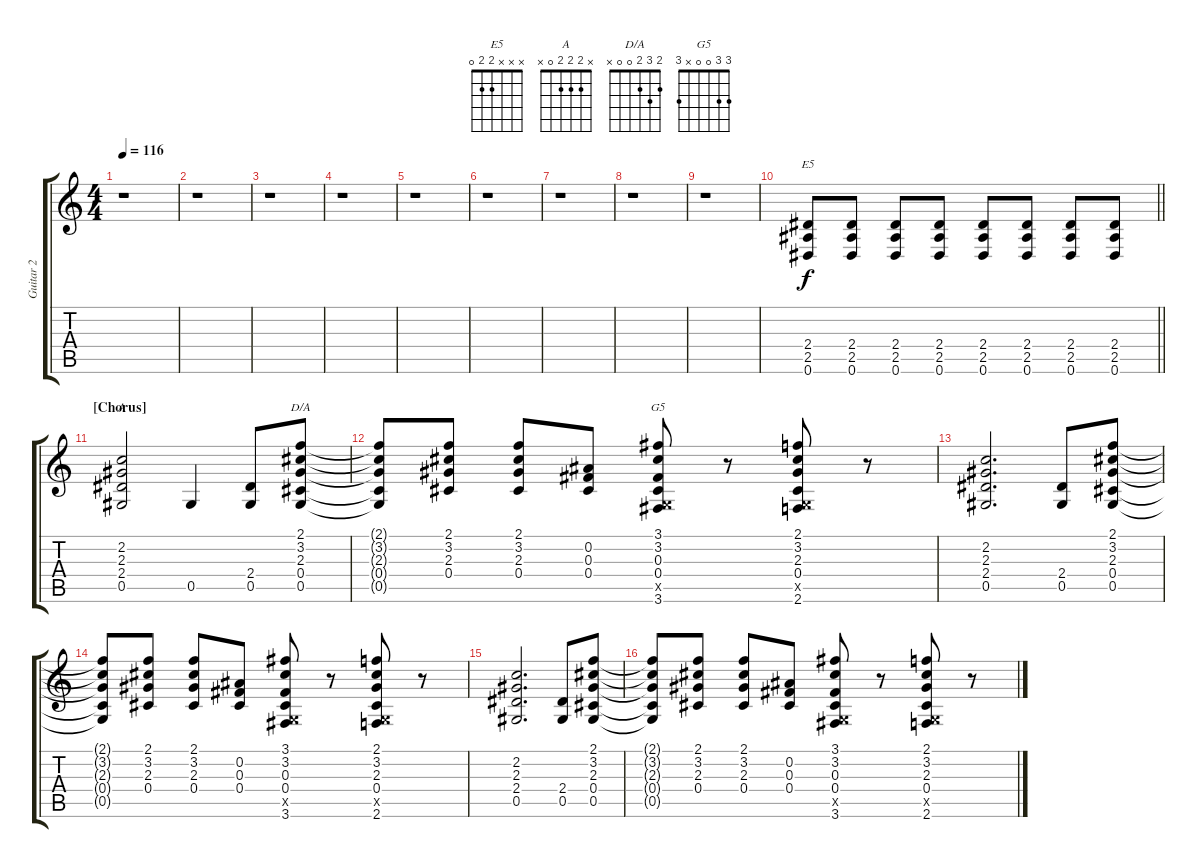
\track ("Guitar 2" "Guitar 2") {instrument distortionguitar}
\staff {score tabs}
\tuning (Eb4 Bb3 Gb3 Db3 Ab2 Eb2) {hide}
\chord ("E5" x x x 2 2 0)
\chord ("A" x 2 2 2 0 x)
\chord ("D/A" 2 3 2 0 0 x)
\chord ("G5" 3 3 0 0 x 3)
\ts (4 4)
\tempo 116
\clef g2
\ks c
r.1{dy f} |
r.1 |
r.1 |
r.1 |
r.1 |
r.1 |
r.1 |
r.1 |
r.1 |
\barLineRight lightlight
(2.4 2.5 0.6).8{ch "E5"} (2.4 2.5 0.6).8 (2.4 2.5 0.6).8 (2.4 2.5 0.6).8 (2.4 2.5 0.6).8 (2.4 2.5 0.6).8 (2.4 2.5 0.6).8 (2.4 2.5 0.6).8 |
\section ("" "[Chorus]")
(2.2 2.3 2.4 0.5).2{ch "A"} 0.5.4 (2.4 0.5).8 (2.1 3.2 2.3 0.4 0.5).8{ch "D/A"} |
(2.1{t} 3.2{t} 2.3{t} 0.4{t} 0.5{t}).8 (2.1 3.2 2.3 0.4).8 (2.1 3.2 2.3 0.4).8 (0.2 0.3 0.4).8 (3.1 3.2 0.3 0.4 -1.5{x} 3.6).8{ch "G5"} r.8 (2.1 3.2 2.3 0.4 -1.5{x} 2.6).8 r.8 |
(2.2 2.3 2.4 0.5).2{d} (2.4 0.5).8 (2.1 3.2 2.3 0.4 0.5).8 |
(2.1{t} 3.2{t} 2.3{t} 0.4{t} 0.5{t}).8 (2.1 3.2 2.3 0.4).8 (2.1 3.2 2.3 0.4).8 (0.2 0.3 0.4).8 (3.1 3.2 0.3 0.4 -1.5{x} 3.6).8 r.8 (2.1 3.2 2.3 0.4 -1.5{x} 2.6).8 r.8 |
(2.2 2.3 2.4 0.5).2{d} (2.4 0.5).8 (2.1 3.2 2.3 0.4 0.5).8 |
(2.1{t} 3.2{t} 2.3{t} 0.4{t} 0.5{t}).8 (2.1 3.2 2.3 0.4).8 (2.1 3.2 2.3 0.4).8 (0.2 0.3 0.4).8 (3.1 3.2 0.3 0.4 -1.5{x} 3.6).8 r.8 (2.1 3.2 2.3 0.4 -1.5{x} 2.6).8 r.8
